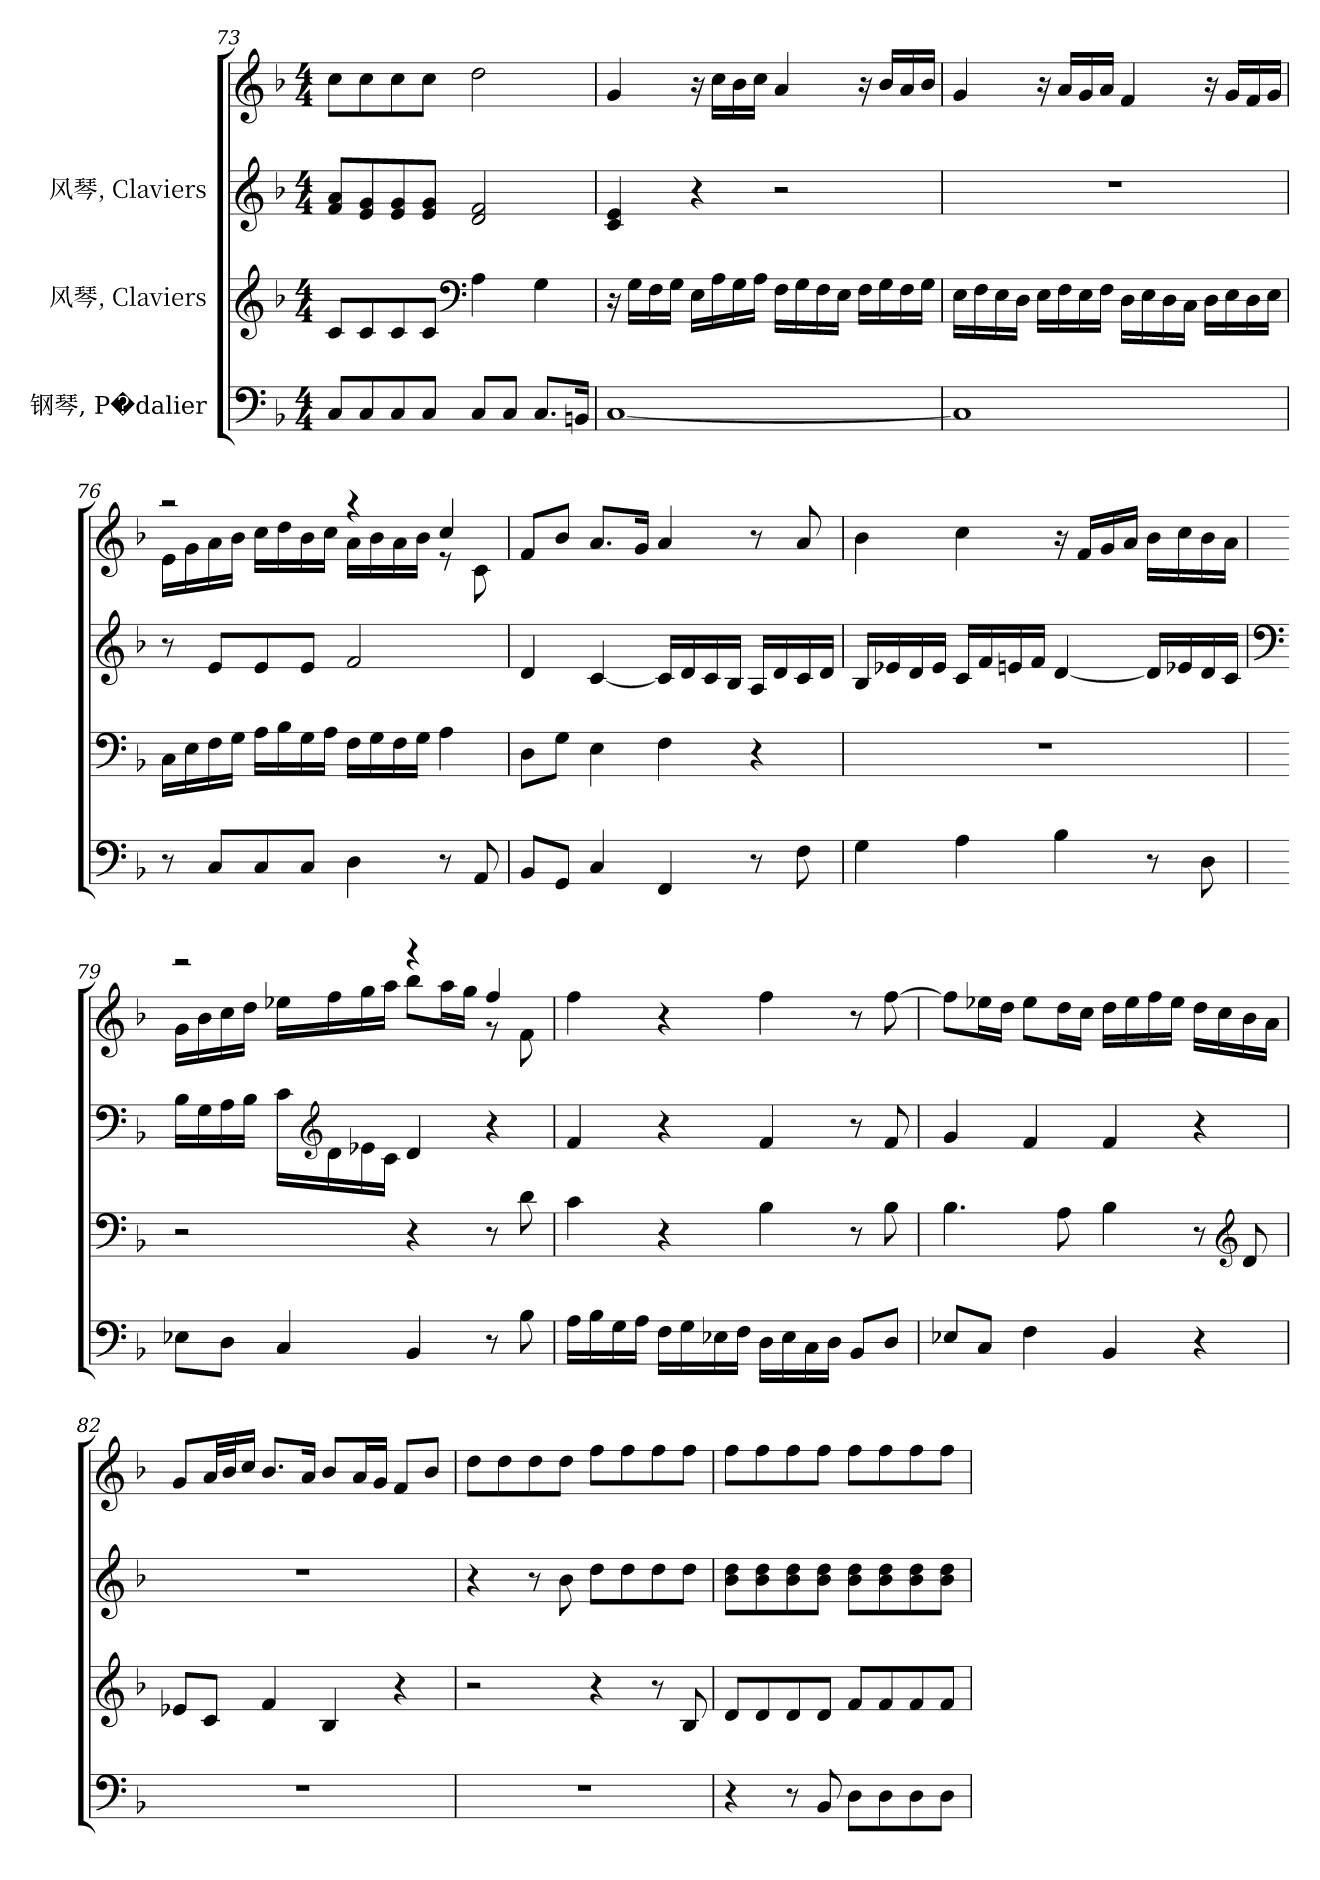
**kern	**kern	**kern	**kern
*part3	*part2	*part1	*part1
*staff4	*staff3	*staff2	*staff1
*I"钢琴, P�dalier	*I"风琴, Claviers	*I"风琴, Claviers	*
*clefF4	*clefG2	*clefG2	*clefG2
*k[b-]	*k[b-]	*k[b-]	*k[b-]
*M4/4	*M4/4	*M4/4	*M4/4
=73	=73	=73	=73
8C/L	8c/L	8f/ 8a/L	8cc\L
8C/	8c/	8e/ 8g/	8cc\
8C/	8c/	8e/ 8g/	8cc\
8C/J	8c/J	8e/ 8g/J	8cc\J
*	*clefF4	*	*
8C/L	4A\	2d/ 2f/	2dd\
8C/J	.	.	.
8.C/L	4G\	.	.
16BBn/Jk	.	.	.
!!LO:PB:g=z
=74	=74	=74	=74
[1C	16r	4c/ 4e/	4g/
.	16G\LL	.	.
.	16F\	.	.
.	16G\JJ	.	.
.	16E\LL	4r	16r
.	16A\	.	16cc\LL
.	16G\	.	16b-\
.	16A\JJ	.	16cc\JJ
.	16F\LL	2r	4a/
.	16G\	.	.
.	16F\	.	.
.	16E\JJ	.	.
.	16F\LL	.	16r
.	16G\	.	16b-/LL
.	16F\	.	16a/
.	16G\JJ	.	16b-/JJ
=75	=75	=75	=75
1C]	16E\LL	1r	4g/
.	16F\	.	.
.	16E\	.	.
.	16D\JJ	.	.
.	16E\LL	.	16r
.	16F\	.	16a/LL
.	16E\	.	16g/
.	16F\JJ	.	16a/JJ
.	16D\LL	.	4f/
.	16E\	.	.
.	16D\	.	.
.	16C\JJ	.	.
.	16D\LL	.	16r
.	16E\	.	16g/LL
.	16D\	.	16f/
.	16E\JJ	.	16g/JJ
!!LO:LB:g=z
=76	=76	=76	=76
*	*	*	*^
8r	16C\LL	8r	2r	16e\LL
.	16E\	.	.	16g\
8C/L	16F\	8e/L	.	16a\
.	16G\JJ	.	.	16b-\JJ
8C/	16A\LL	8e/	.	16cc\LL
.	16B-\	.	.	16dd\
8C/J	16G\	8e/J	.	16b-\
.	16A\JJ	.	.	16cc\JJ
4D\	16F\LL	2f/	4r	16a\LL
.	16G\	.	.	16b-\
.	16F\	.	.	16a\
.	16G\JJ	.	.	16b-\JJ
8r	4A\	.	4cc/	8r
8AA/	.	.	.	8c\
*	*	*	*v	*v
=77	=77	=77	=77
8BB-/L	8D\L	4d/	8f/L
8GG/J	8G\J	.	8b-/J
4C/	4E\	[4c/	8.a/L
.	.	.	16g/Jk
4FF/	4F\	16c/LL]	4a/
.	.	16d/	.
.	.	16c/	.
.	.	16B-/JJ	.
8r	4r	16A/LL	8r
.	.	16d/	.
8F\	.	16c/	8a/
.	.	16d/JJ	.
!!LO:LB:g=z
=78	=78	=78	=78
4G\	1r	16B-/LL	4b-\
.	.	16e-X/	.
.	.	16d/	.
.	.	16e-/JJ	.
4A\	.	16c/LL	4cc\
.	.	16f/	.
.	.	16en/	.
.	.	16f/JJ	.
4B-\	.	[4d/	16r
.	.	.	16f/LL
.	.	.	16g/
.	.	.	16a/JJ
8r	.	16d/LL]	16b-\LL
.	.	16e-X/	16cc\
8D\	.	16d/	16b-\
.	.	16c/JJ	16a\JJ
=79	=79	=79	=79
*	*	*clefF4	*
*	*	*	*^
8E-X\L	2r	16B-\LL	2r	16g\LL
.	.	16G\	.	16b-\
8D\J	.	16A\	.	16cc\
.	.	16B-\JJ	.	16dd\JJ
4C/	.	16c\LL	.	16ee-X\LL
*	*	*clefG2	*	*
.	.	16d\	.	16ff\
.	.	16e-X\	.	16gg\
.	.	16c\JJ	.	16aa\JJ
4BB-/	4r	4d/	4r	8bb-\L
.	.	.	.	16aa\L
.	.	.	.	16gg\JJ
8r	8r	4r	4ff/	8r
8B-\	8d\	.	.	8f\
*	*	*	*v	*v
!!LO:PB:g=z
=80	=80	=80	=80
16A\LL	4c\	4f/	4ff\
16B-\	.	.	.
16G\	.	.	.
16A\JJ	.	.	.
16F\LL	4r	4r	4r
16G\	.	.	.
16E-X\	.	.	.
16F\JJ	.	.	.
16D\LL	4B-\	4f/	4ff\
16E-\	.	.	.
16C\	.	.	.
16D\JJ	.	.	.
8BB-/L	8r	8r	8r
8D/J	8B-\	8f/	[8ff\
=81	=81	=81	=81
8E-X/L	4.B-\	4g/	8ff\L]
8C/J	.	.	16ee-X\L
.	.	.	16dd\JJ
4F\	.	4f/	8ee-\L
.	8A\	.	16dd\L
.	.	.	16cc\JJ
4BB-/	4B-\	4f/	16dd\LL
.	.	.	16ee-\
.	.	.	16ff\
.	.	.	16ee-\JJ
4r	8r	4r	16dd\LL
.	.	.	16cc\
*	*clefG2	*	*
.	8d/	.	16b-\
.	.	.	16a\JJ
=82	=82	=82	=82
1r	8e-X/L	1r	8g/L
.	8c/J	.	32a/LL
.	.	.	32b-/J
.	.	.	16cc/JJ
.	4f/	.	8.b-/L
.	.	.	16a/Jk
.	4B-/	.	8b-/L
.	.	.	16a/L
.	.	.	16g/JJ
.	4r	.	8f/L
.	.	.	8b-/J
!!LO:LB:g=z
=83	=83	=83	=83
1r	2r	4r	8dd\L
.	.	.	8dd\
.	.	8r	8dd\
.	.	8b-\	8dd\J
.	4r	8dd\L	8ff\L
.	.	8dd\	8ff\
.	8r	8dd\	8ff\
.	8B-/	8dd\J	8ff\J
=84	=84	=84	=84
4r	8d/L	8b-\ 8dd\L	8ff\L
.	8d/	8b-\ 8dd\	8ff\
8r	8d/	8b-\ 8dd\	8ff\
8BB-/	8d/J	8b-\ 8dd\J	8ff\J
8D\L	8f/L	8b-\ 8dd\L	8ff\L
8D\	8f/	8b-\ 8dd\	8ff\
8D\	8f/	8b-\ 8dd\	8ff\
8D\J	8f/J	8b-\ 8dd\J	8ff\J
=	=	=	=
*-	*-	*-	*-
